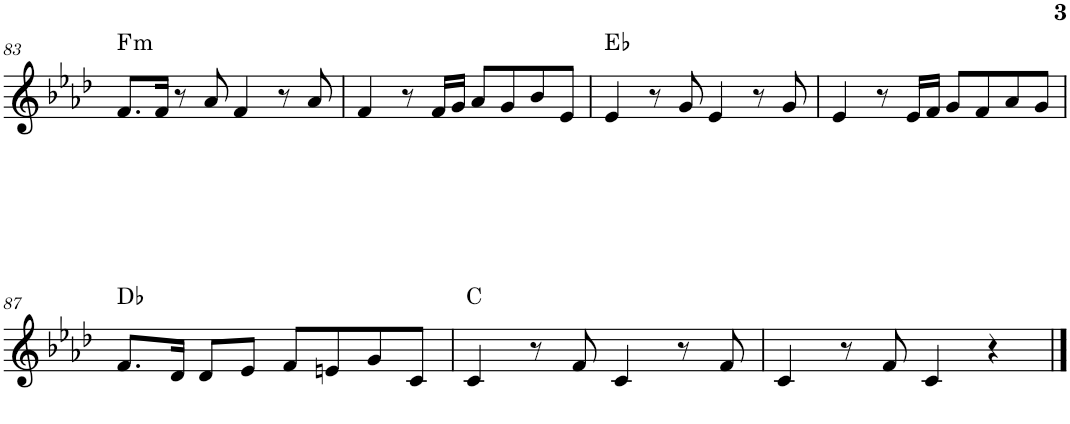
**kern	**harte
*part1	*part1
*staff1	*
*I"Piano	*
*I'Pno.	*
!!LO:PB:g=z
*clefG2	*
*k[b-e-a-d-]	*
*M4/4	*
=83	=83
!	!LO:H:kt=m
8.f/L	F:min
16f/Jk	.
8r	.
8a-/	.
4f/	.
8r	.
8a-/	.
=84	=84
4f/	.
8r	.
16f/LL	.
16g/JJ	.
8a-/L	.
8g/	.
8b-/	.
8e-/J	.
=85	=85
4e-/	Eb:maj
8r	.
8g/	.
4e-/	.
8r	.
8g/	.
=86	=86
4e-/	.
8r	.
16e-/LL	.
16f/JJ	.
8g/L	.
8f/	.
8a-/	.
8g/J	.
!!LO:LB:g=z
=87	=87
8.f/L	Db:maj
16d-/Jk	.
8d-/L	.
8e-/J	.
8f/L	.
8en/	.
8g/	.
8c/J	.
=88	=88
4c/	C:maj
8r	.
8f/	.
4c/	.
8r	.
8f/	.
=89	=89
4c/	.
8r	.
8f/	.
4c/	.
4r	.
==	==
*-	*-
